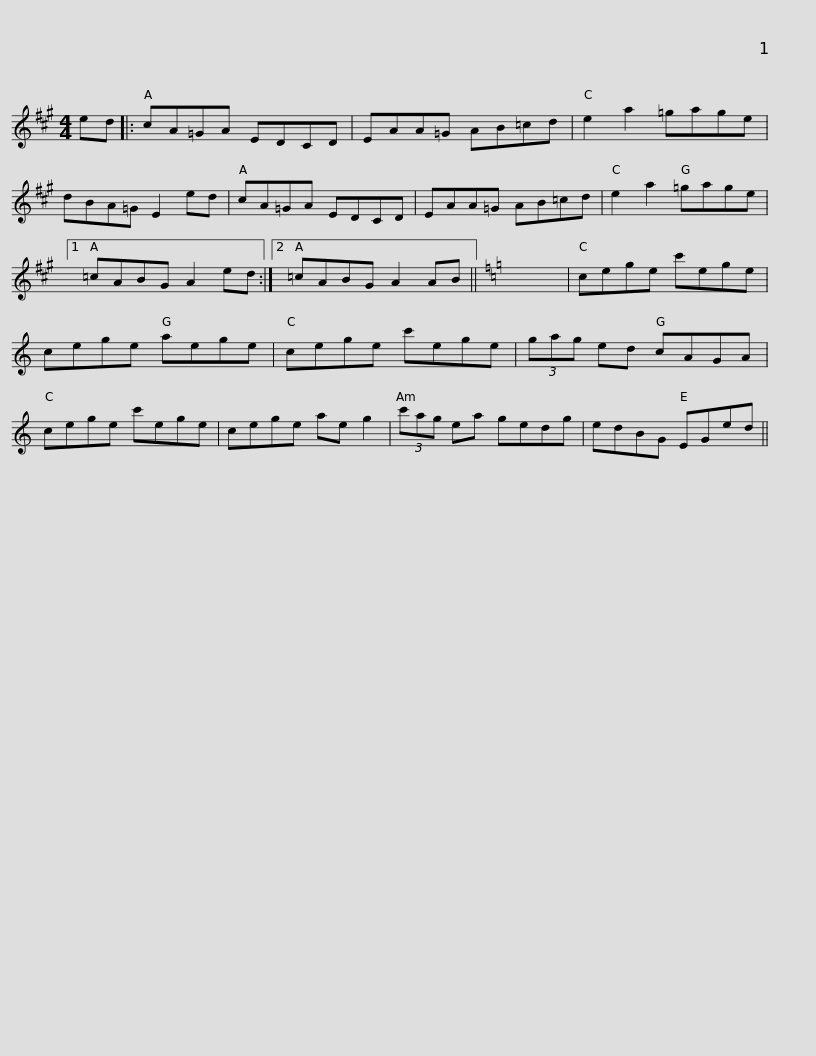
X:1
L:1/8
M:4/4
I:linebreak $
K:A
V:1 treble
V:1
 ed |: cA=GA EDCD | EAA=G AB=cd | e2 a2 =gage | dBA=G E2 ed |$ %5
 cA=GA EDCD | EAA=G AB=cd | e2 a2 =gage |1 =cABG A2 ed :|2 =cABG A2 AB || %10
[K:C] x8 |$ cege c'ege | cege aege | cege c'ege | (3gag ed cAGA | %15
 cege c'ege |$ cege ae g2 | (3c'ag ea gedg | edBG EGed || %19
